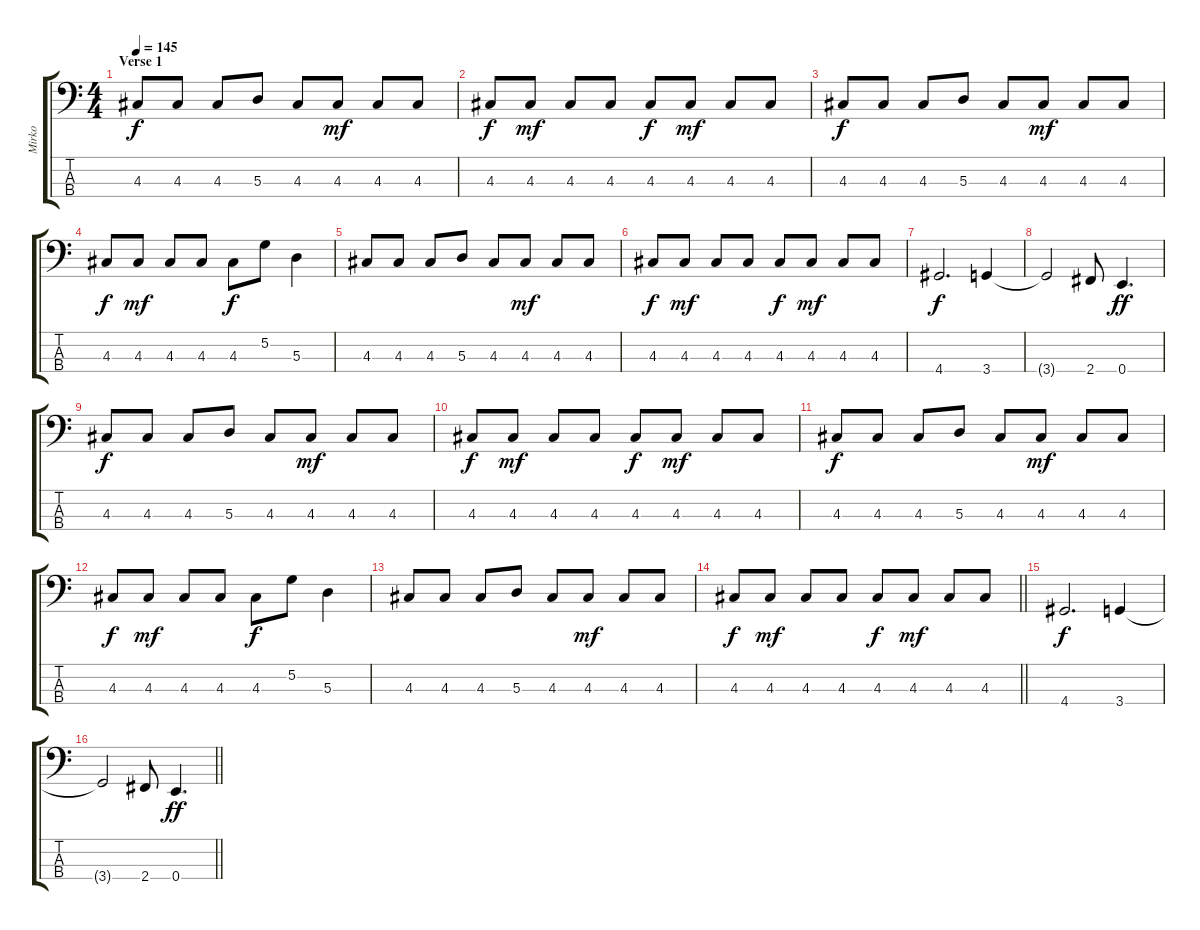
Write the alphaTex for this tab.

\track ("Mirko" "Mirko") {instrument electricbassfinger}
\staff {score tabs}
\tuning (G2 D2 A1 E1) {hide}
\ts (4 4)
\section ("" "Verse 1")
\tempo 145
\clef f4
\ks c
4.3.8{dy f} 4.3.8 4.3.8 5.3.8 4.3.8 4.3.8{dy mf} 4.3.8 4.3.8 |
4.3.8{dy f} 4.3.8{dy mf} 4.3.8 4.3.8 4.3.8{dy f} 4.3.8{dy mf} 4.3.8 4.3.8 |
4.3.8{dy f} 4.3.8 4.3.8 5.3.8 4.3.8 4.3.8{dy mf} 4.3.8 4.3.8 |
4.3.8{dy f} 4.3.8{dy mf} 4.3.8 4.3.8 4.3.8{dy f} 5.2.8 5.3.4 |
4.3.8 4.3.8 4.3.8 5.3.8 4.3.8 4.3.8{dy mf} 4.3.8 4.3.8 |
4.3.8{dy f} 4.3.8{dy mf} 4.3.8 4.3.8 4.3.8{dy f} 4.3.8{dy mf} 4.3.8 4.3.8 |
4.4.2{d dy f} 3.4.4 |
3.4{t}.2 2.4.8 0.4.4{d dy ff} |
4.3.8{dy f} 4.3.8 4.3.8 5.3.8 4.3.8 4.3.8{dy mf} 4.3.8 4.3.8 |
4.3.8{dy f} 4.3.8{dy mf} 4.3.8 4.3.8 4.3.8{dy f} 4.3.8{dy mf} 4.3.8 4.3.8 |
4.3.8{dy f} 4.3.8 4.3.8 5.3.8 4.3.8 4.3.8{dy mf} 4.3.8 4.3.8 |
4.3.8{dy f} 4.3.8{dy mf} 4.3.8 4.3.8 4.3.8{dy f} 5.2.8 5.3.4 |
4.3.8 4.3.8 4.3.8 5.3.8 4.3.8 4.3.8{dy mf} 4.3.8 4.3.8 |
\barLineRight lightlight
4.3.8{dy f} 4.3.8{dy mf} 4.3.8 4.3.8 4.3.8{dy f} 4.3.8{dy mf} 4.3.8 4.3.8 |
\section ("" "")
4.4.2{d dy f} 3.4.4 |
\barLineRight lightlight
3.4{t}.2 2.4.8 0.4.4{d dy ff}
